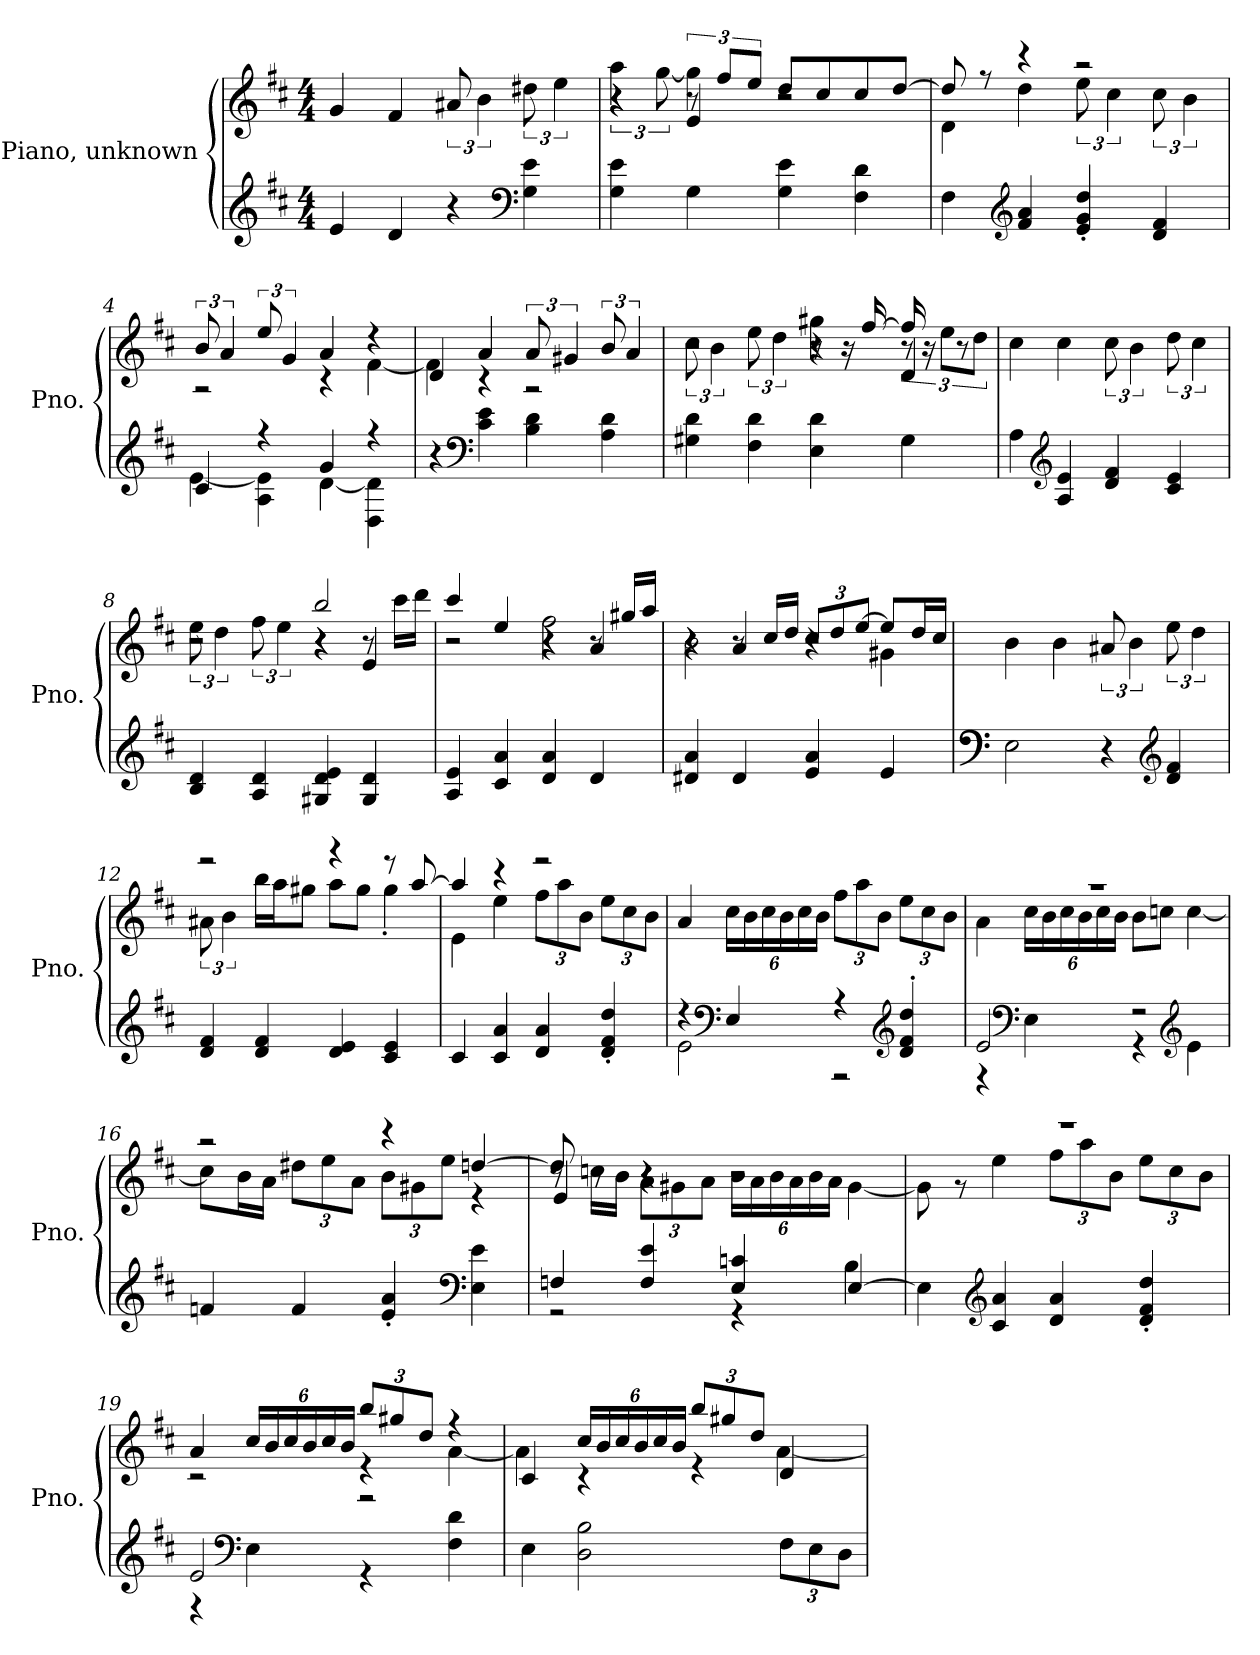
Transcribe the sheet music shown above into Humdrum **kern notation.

**kern	**kern
*part1	*part1
*staff2	*staff1
*I"Piano, unknown	*
*I'Pno.	*
*clefG2	*clefG2
*k[f#c#]	*k[f#c#]
*M4/4	*M4/4
*MM120	*MM120
=1	=1
4e/	4g/
4d/	4f#/
4r	12a#X/
.	6b\
*clefF4	*
4G\ 4e\	12dd#X\
.	6ee\
=2	=2
*	*^
*	*	*^
4G\ 4e\	4r	6aa\	4r
.	.	[12gg\	.
4G\	12r	4gg\]	4e/
.	12ff#/L	.	.
.	12ee/J	.	.
4G\ 4e\	8dd/L	2r	2r
.	8cc#/	.	.
4F#\ 4d\	8cc#/	.	.
.	[8dd/J	.	.
*	*	*v	*v
=3	=3	=3
4F#\	8dd/]	4d\
.	8r	.
*clefG2	*	*
4f#/ 4a/	4r	4dd\
4e/' 4g/' 4dd/'	2r	12ee\
.	.	6cc#\
4d/ 4f#/	.	12cc#\
.	.	6b\
=4	=4	=4
*^	*	*
4c#/	[4e\	12b/	2r
.	.	6a/	.
4r	4A\ 4e\]	12ee/	.
.	.	6g/	.
4g/	[4d\	4a/	4r
4r	4D\ 4d\]	4r	[4f#\
*v	*v	*	*
!!LO:LB:g=z	!!
=5	=5	=5
4r	4d/	4f#\]
*clefF4	*	*
4c#\ 4e\	4a/	4r
4B\ 4d\	12a/	2r
.	6g#X/	.
4A\ 4d\	12b/	.
.	6a/	.
=6	=6	=6
*	*	*^
4G#X\ 4d\	2r	12cc#\	2r
.	.	6b\	.
4F#\ 4d\	.	12ee\	.
.	.	6dd\	.
4E\ 4d\	8r	4gg#X\	4r
.	16r	.	.
.	[16ff#/	.	.
4G#\	16ff#/]	12r	4d/
.	16r	.	.
.	.	12ee\L	.
.	8r	.	.
.	.	12dd\J	.
*	*v	*v	*v
=7	=7
4A\	4cc#\
*clefG2	*
4A/ 4e/	4cc#\
4d/ 4f#/	12cc#\
.	6b\
4c#/ 4e/	12dd\
.	6cc#\
=8	=8
*	*^
*	*	*^
4B/ 4d/	2r	12ee\	2r
.	.	6dd\	.
4A/ 4d/	.	12ff#\	.
.	.	6ee\	.
4G#X/ 4d/ 4e/	2bb/	4r	4r
4G#/ 4d/	.	8r	4e/
.	.	16ccc#\LL	.
.	.	16ddd\JJ	.
!!LO:LB:g=z	!!	!!
=9	=9	=9	=9
4A/ 4e/	4ccc#/	2r	2r
4c#/ 4a/	4ee/	.	.
4d/ 4a/	4r	2ff#\	4r
4d/	8r	.	4a/
.	16gg#X/LL	.	.
.	16aa/JJ	.	.
=10	=10	=10	=10
4d#X/ 4a/	4r	2b\	4r
4d#/	8r	.	4a/
.	16cc#/LL	.	.
.	16dd/JJ	.	.
*	*Xbrackettup	*	*
4e/ 4a/	12cc#/L	4r	2r
.	12dd/	.	.
.	[12ee/J	.	.
4e/	8ee/L]	4g#X\	.
.	16dd/L	.	.
.	16cc#/JJ	.	.
*	*v	*v	*v
=11	=11
*clefF4	*
2E\	4b\
.	4b\
*	*brackettup
4r	12a#X/
.	6b\
*clefG2	*
4d/ 4f#/	12ee\
.	6dd\
=12	=12
*	*^
4d/ 4f#/	2r	12a#X\
.	.	6b\
4d/ 4f#/	.	16bb\LL
.	.	16aa\J
.	.	8gg#X\J
4d/ 4e/	4r	8aa\L
.	.	8gg#\J
4c#/ 4e/	8r	4gg#'\
.	[8aa/	.
!!LO:LB:g=z	!!
=13	=13	=13
4c#/	4aa/]	4e\
4c#/ 4a/	4r	4ee\
*	*	*Xbrackettup
4d/ 4a/	2r	12ff#\L
.	.	12aa\
.	.	12b\J
4d/' 4f#/' 4dd/'	.	12ee\L
.	.	12cc#\
.	.	12b\J
*	*v	*v
=14	=14
*^	*
4r	2e\	4a/
*clefF4	*	*
4E/	.	24cc#\LL
.	.	24b\
.	.	24cc#\
.	.	24b\
.	.	24cc#\
.	.	24b\JJ
4r	2r	12ff#\L
.	.	12aa\
.	.	12b\J
*clefG2	*	*
4d/' 4f#/' 4dd/'	.	12ee\L
.	.	12cc#\
.	.	12b\J
=15	=15	=15
*	*	*^
2e/	4r	1r	4a\
*clefF4	*	*	*
.	4E\	.	24cc#\LL
.	.	.	24b\
.	.	.	24cc#\
.	.	.	24b\
.	.	.	24cc#\
.	.	.	24b\JJ
2r	4r	.	8b\L
.	.	.	8ccn\J
*clefG2	*	*	*
.	4e\	.	[4cc\
*v	*v	*	*
!!LO:LB:g=z	!!
=16	=16	=16
4fn/	2r	8cc\L]
.	.	16b\L
.	.	16a\JJ
4f/	.	12dd#X\L
.	.	12ee\
.	.	12a\J
4e/' 4a/'	4r	12b\L
.	.	12g#X\
.	.	12ee\J
*clefF4	*	*
4E\ 4e\	[4ddn/	4r
=17	=17	=17
*^	*	*^
4Fn/	2r	8dd/]	8r	4e/
.	.	8r	16ccn\LL	.
.	.	.	16b\JJ	.
4F/ 4e/	.	4r	12a\L	4r
.	.	.	12g#X\	.
.	.	.	12a\J	.
4E/ 4cn/	4r	2r	24b\LL	2r
.	.	.	24a\	.
.	.	.	24b\	.
.	.	.	24a\	.
.	.	.	24b\	.
.	.	.	24a\JJ	.
[4E/	4B\	.	[4g#\	.
*v	*v	*	*	*
*	*	*v	*v
=18	=18	=18
4E\]	1r	8g#\]
.	.	8r
*clefG2	*	*
4c#/ 4a/	.	4ee\
4d/ 4a/	.	12ff#\L
.	.	12aa\
.	.	12b\J
4d/' 4f#/' 4dd/'	.	12ee\L
.	.	12cc#\
.	.	12b\J
!!LO:LB:g=z	!!
=19	=19	=19
*^	*	*
2e/	4r	4a/	2r
*clefF4	*	*	*
.	4E\	24cc#/LL	.
.	.	24b/	.
.	.	24cc#/	.
.	.	24b/	.
.	.	24cc#/	.
.	.	24b/JJ	.
2r	4r	12bb/L	4r
.	.	12gg#X/	.
.	.	12dd/J	.
.	4F#\ 4d\	4r	[4a\
*v	*v	*	*
=20	=20	=20
4E\	4c#/	4a\]
2D\ 2B\	24cc#/LL	4r
.	24b/	.
.	24cc#/	.
.	24b/	.
.	24cc#/	.
.	24b/JJ	.
.	12bb/L	4r
.	12gg#X/	.
.	12dd/J	.
*Xbrackettup	*	*
12F#\L	4d/	[4a\
12E\	.	.
12D\J	.	.
*	*v	*v
=	=
*-	*-
